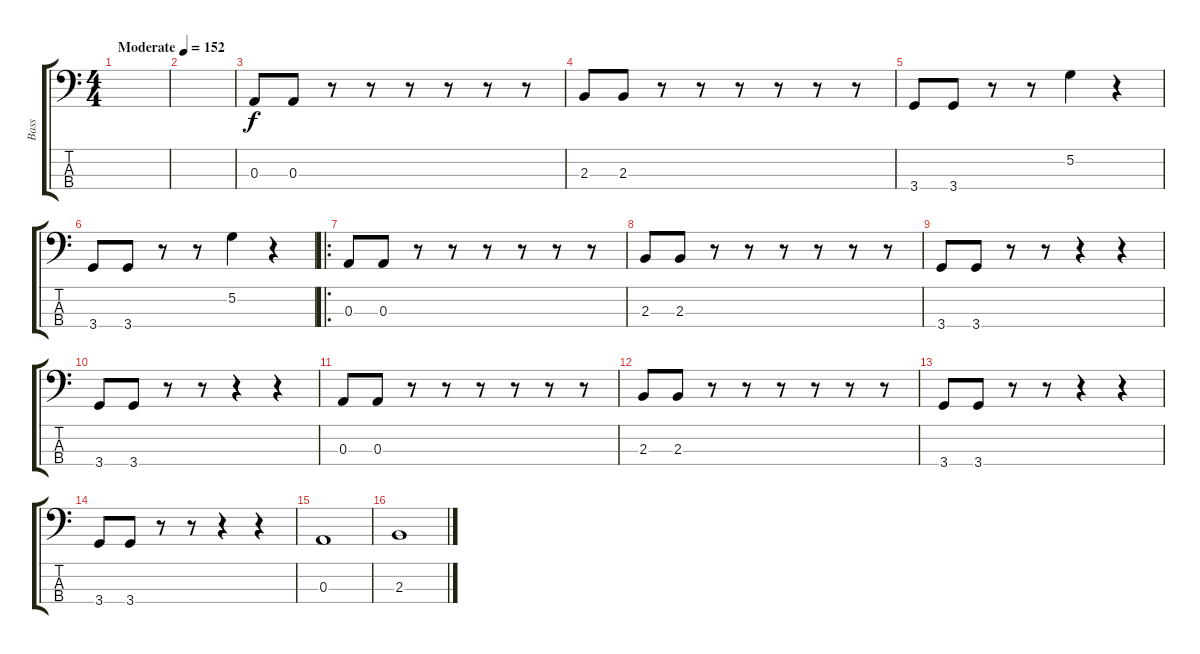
\track ("Bass" "Bass") {instrument electricbassfinger}
\staff {score tabs}
\tuning (G2 D2 A1 E1) {hide}
\ts (4 4)
\tempo (152 "Moderate")
\clef f4
\ks c
|
|
0.3.8 0.3.8 r.8 r.8 r.8 r.8 r.8 r.8 |
2.3.8 2.3.8 r.8 r.8 r.8 r.8 r.8 r.8 |
3.4.8 3.4.8 r.8 r.8 5.2.4 r.4 |
3.4.8 3.4.8 r.8 r.8 5.2.4 r.4 |
\ro
0.3.8 0.3.8 r.8 r.8 r.8 r.8 r.8 r.8 |
2.3.8 2.3.8 r.8 r.8 r.8 r.8 r.8 r.8 |
3.4.8 3.4.8 r.8 r.8 r.4 r.4 |
3.4.8 3.4.8 r.8 r.8 r.4 r.4 |
0.3.8 0.3.8 r.8 r.8 r.8 r.8 r.8 r.8 |
2.3.8 2.3.8 r.8 r.8 r.8 r.8 r.8 r.8 |
3.4.8 3.4.8 r.8 r.8 r.4 r.4 |
3.4.8 3.4.8 r.8 r.8 r.4 r.4 |
0.3.1 |
2.3.1
